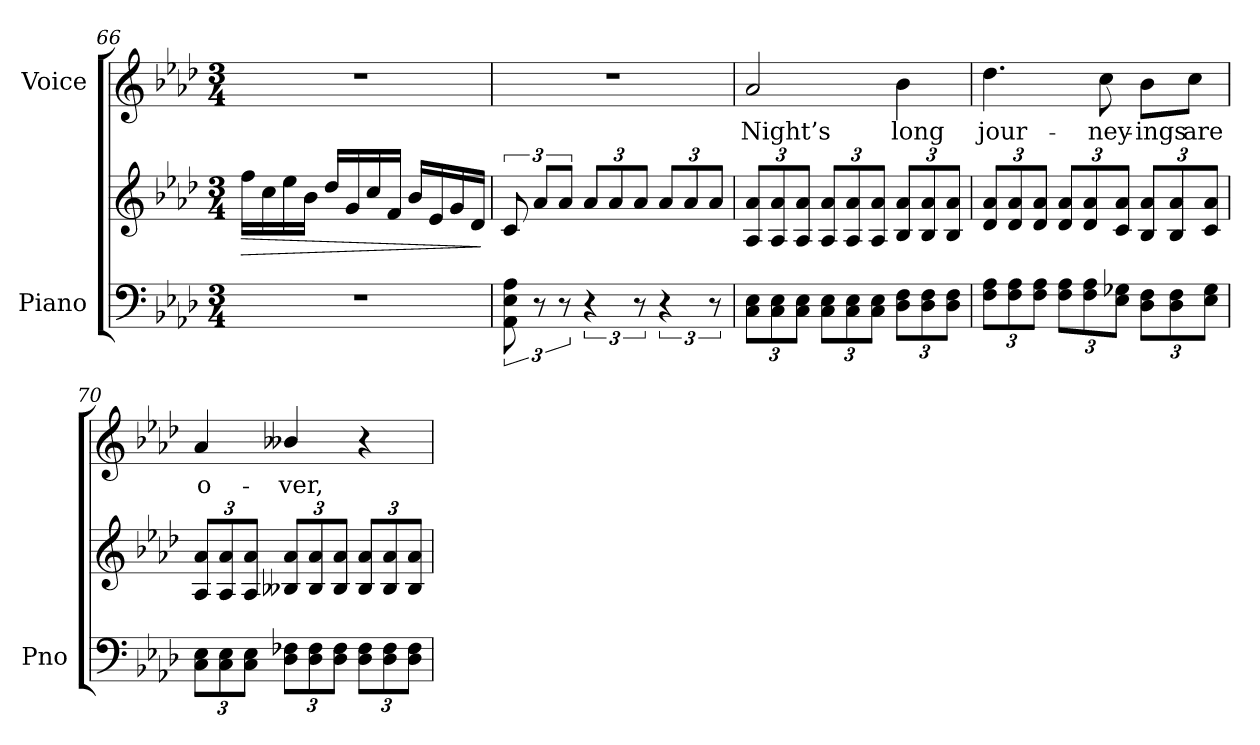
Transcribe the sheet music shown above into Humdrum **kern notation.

**kern	**kern	**dynam	**kern	**text
*part2	*part2	*part2	*part1	*part1
*staff3	*staff2	*staff2/3	*staff1	*staff1
*I"Piano	*	*	*I"Voice	*
*I'Pno	*	*	*	*
*clefF4	*clefG2	*	*clefG2	*
*k[b-e-a-d-]	*k[b-e-a-d-]	*	*k[b-e-a-d-]	*
*M3/4	*M3/4	*	*M3/4	*
=66	=66	=66	=66	=66
!	!	!LO:HP:b	!	!
2.r	16ff\LL	>	2.r	.
.	16cc\	.	.	.
.	16ee-\	.	.	.
.	16b-\JJ	.	.	.
.	16dd-/LL	.	.	.
.	16g/	.	.	.
.	16cc/	.	.	.
.	16f/JJ	.	.	.
.	16b-/LL	.	.	.
.	16e-/	.	.	.
.	16g/	.	.	.
.	16d-/JJ	.	.	.
.	.	]	.	.
=67	=67	=67	=67	=67
12AA-\ 12E-\ 12A-\	12c/	.	2.r	.
12r	12a-/L	.	.	.
12r	12a-/J	.	.	.
*	*Xbrackettup	*	*	*
6r	12a-/L	.	.	.
.	12a-/	.	.	.
12r	12a-/J	.	.	.
6r	12a-/L	.	.	.
.	12a-/	.	.	.
12r	12a-/J	.	.	.
!!LO:PB:g=z
=68	=68	=68	=68	=68
*Xbrackettup	*	*	*	*
!	!	!LO:DY:b	!	!LO:LY:b
!	!	!LO:DY:n=1:b	!	!
12C\ 12E-\L	12A-/ 12a-/L	p other-dynamics	2a-/	Night’s
12C\ 12E-\	12A-/ 12a-/	.	.	.
12C\ 12E-\J	12A-/ 12a-/J	.	.	.
12C\ 12E-\L	12A-/ 12a-/L	.	.	.
12C\ 12E-\	12A-/ 12a-/	.	.	.
12C\ 12E-\J	12A-/ 12a-/J	.	.	.
!	!	!	!	!LO:LY:b
12D-\ 12F\L	12B-/ 12a-/L	.	4b-\	long
12D-\ 12F\	12B-/ 12a-/	.	.	.
12D-\ 12F\J	12B-/ 12a-/J	.	.	.
=69	=69	=69	=69	=69
!	!	!	!	!LO:LY:b
12F\ 12A-\L	12d-/ 12a-/L	.	4.dd-\	jour-
12F\ 12A-\	12d-/ 12a-/	.	.	.
12F\ 12A-\J	12d-/ 12a-/J	.	.	.
12F\ 12A-\L	12d-/ 12a-/L	.	.	.
12F\ 12A-\	12d-/ 12a-/	.	.	.
!	!	!	!	!LO:LY:b
.	.	.	8cc\	-ney-
12E-\ 12G-X\J	12c/ 12a-/J	.	.	.
!	!	!	!	!LO:LY:b
12D-\ 12F\L	12B-/ 12a-/L	.	8b-\L	-ings
12D-\ 12F\	12B-/ 12a-/	.	.	.
!	!	!	!	!LO:LY:b
.	.	.	8cc\J	are
12E-\ 12G-\J	12c/ 12a-/J	.	.	.
=70	=70	=70	=70	=70
!	!	!	!	!LO:LY:b
12C\ 12E-\L	12A-/ 12a-/L	.	4a-/	o-
12C\ 12E-\	12A-/ 12a-/	.	.	.
12C\ 12E-\J	12A-/ 12a-/J	.	.	.
!	!	!	!	!LO:LY:b
12D-\ 12F-X\L	12B--X/ 12a-/L	.	4b--X/	-ver,
12D-\ 12F-\	12B--/ 12a-/	.	.	.
12D-\ 12F-\J	12B--/ 12a-/J	.	.	.
12D-\ 12F-\L	12B--/ 12a-/L	.	4r	.
12D-\ 12F-\	12B--/ 12a-/	.	.	.
12D-\ 12F-\J	12B--/ 12a-/J	.	.	.
=	=	=	=	=
*-	*-	*-	*-	*-
